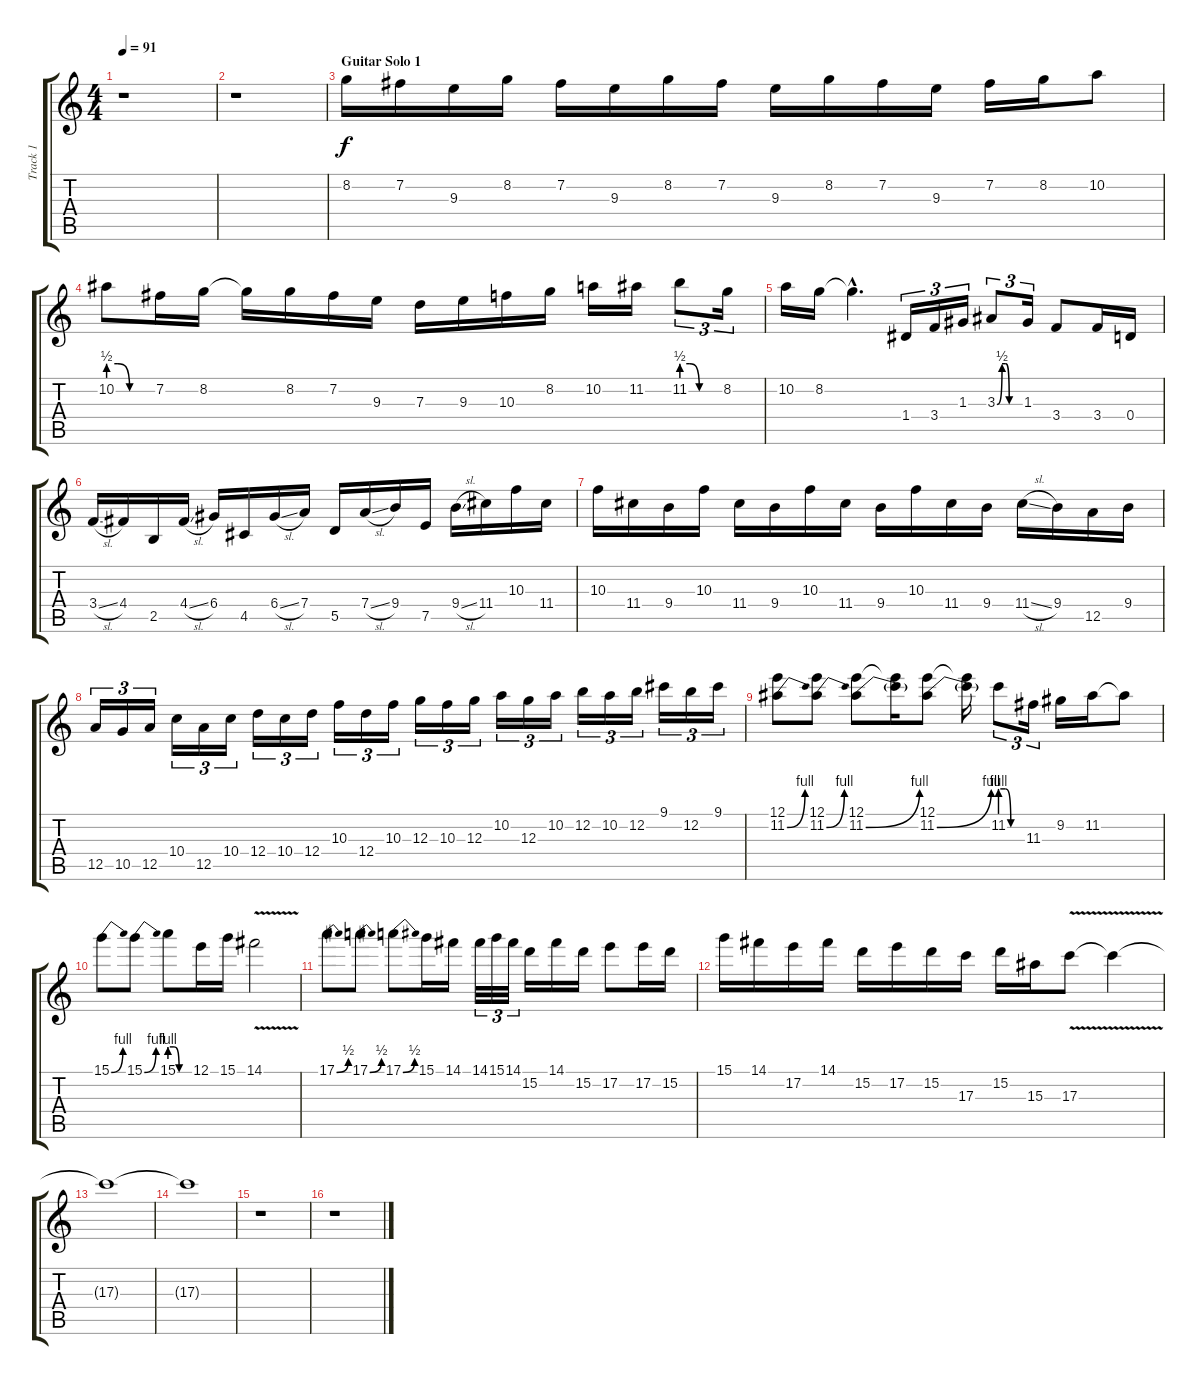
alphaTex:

\track ("Track 1" "Track 1") {instrument distortionguitar}
\staff {score tabs}
\tuning (E4 B3 G3 D3 A2 E2) {hide}
\ts (4 4)
\tempo 91
\clef g2
\ks c
r.1{dy fff} |
r.1 |
\section ("" "Guitar Solo 1")
8.2.16{dy f} 7.2.16 9.3.16 8.2.16 7.2.16 9.3.16 8.2.16 7.2.16 9.3.16 8.2.16 7.2.16 9.3.16 7.2.16 8.2.16 10.2.8 |
10.2{be (custom 0 2 13 2 29 0 60 0)}.8 7.2.16 8.2.16 8.2{t}.16 8.2.16 7.2.16 9.3.16 7.3.16 9.3.16 10.3.16 8.2.16 10.2.16 11.2.16 11.2{be (custom 0 2 13 2 28 0 60 0)}.8{tu (3 2)} 8.2.16{tu (3 2)} |
10.2.16 8.2.16 8.2{hac t}.4{d} 1.4.16{tu (3 2)} 3.4.16{tu (3 2)} 1.3.16{tu (3 2)} 3.3{be (custom 0 0 13 2 23 2 32 0 45 0 60 0)}.8{tu (3 2)} 1.3.16{tu (3 2)} 3.4.8 3.4.16 0.4.16 |
3.4{sl}.16 4.4.16 2.5.16 4.4{sl}.16 6.4.16 4.5.16 6.4{sl}.16 7.4.16 5.5.16 7.4{sl}.16 9.4.16 7.5.16 9.4{sl}.16 11.4.16 10.3.16 11.4.16 |
10.3.16 11.4.16 9.4.16 10.3.16 11.4.16 9.4.16 10.3.16 11.4.16 9.4.16 10.3.16 11.4.16 9.4.16 11.4{sl}.16 9.4.16 12.5.16 9.4.16 |
12.5.16{tu (3 2)} 10.5.16{tu (3 2)} 12.5.16{tu (3 2)} 10.4.16{tu (3 2)} 12.5.16{tu (3 2)} 10.4.16{tu (3 2)} 12.4.16{tu (3 2)} 10.4.16{tu (3 2)} 12.4.16{tu (3 2)} 10.3.16{tu (3 2)} 12.4.16{tu (3 2)} 10.3.16{tu (3 2)} 12.3.16{tu (3 2)} 10.3.16{tu (3 2)} 12.3.16{tu (3 2)} 10.2.16{tu (3 2)} 12.3.16{tu (3 2)} 10.2.16{tu (3 2)} 12.2.16{tu (3 2)} 10.2.16{tu (3 2)} 12.2.16{tu (3 2)} 9.1.16{tu (3 2)} 12.2.16{tu (3 2)} 9.1.16{tu (3 2)} |
(12.1 11.2{be (bend 0 0 60 4)}).8 (12.1 11.2{be (bend 0 0 60 4)}).8 (12.1 11.2{be (bend 0 0 60 4)}).8 (12.1{t} 11.2{t}).16 (12.1 11.2{be (bend 0 0 60 4)}).8 (12.1{t} 11.2{t}).16 11.2{be (custom 0 4 14 4 29 0 40 0 60 0)}.8{tu (3 2)} 11.3.16{tu (3 2)} 9.2.16 11.2.16 11.2{t}.8 |
15.1{be (bend 0 0 60 4)}.8 15.1{be (bend 0 0 60 4)}.8 15.1{be (custom 0 4 13 4 29 0 60 0)}.8 12.1.16 15.1.16 14.1{v}.2 |
17.1{be (bend 0 0 60 2)}.8 17.1{be (bend 0 0 60 2)}.8 17.1{be (bend 0 0 60 2)}.8 15.1.16 14.1.16 14.1.32{tu (3 2)} 15.1.32{tu (3 2)} 14.1.32{tu (3 2)} 15.2.16 14.1.16 15.2.16 17.2.8 17.2.16 15.2.16 |
15.1.16 14.1.16 17.2.16 14.1.16 15.2.16 17.2.16 15.2.16 17.3.16 15.2.16 15.3.16 17.3{v}.8 17.3{t}.4 |
17.3{t}.1{volume 0} |
17.3{t}.1 |
r.1{volume 13} |
r.1
